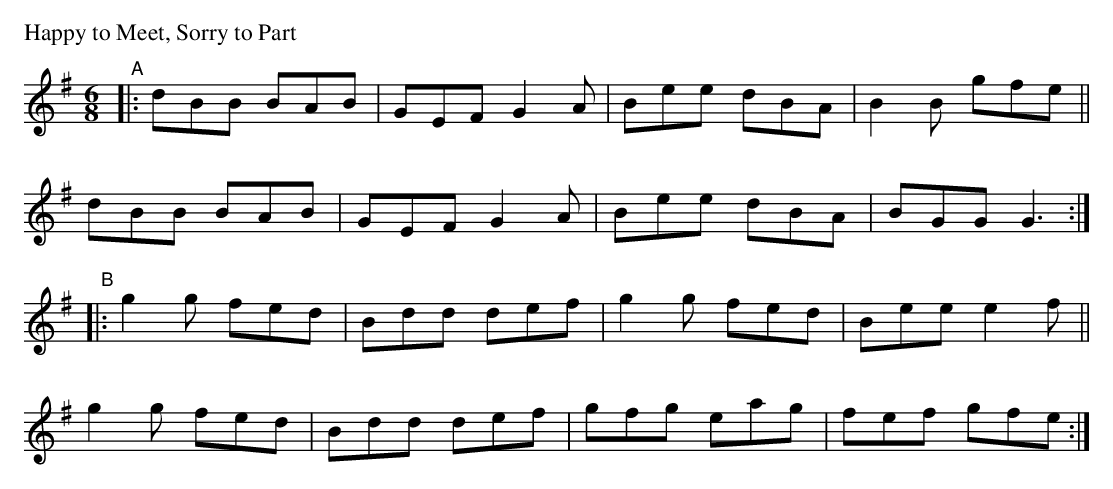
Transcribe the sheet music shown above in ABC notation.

X:1
P: Happy to Meet, Sorry to Part
M: 6/8
L: 1/8
K: G
"^A"|:\
dBB BAB | GEF G2A | Bee dBA | B2B gfe ||
dBB BAB | GEF G2A | Bee dBA | BGG G3 :|
"^B"|:\
g2g fed | Bdd def | g2g fed | Bee e2f ||
g2g fed | Bdd def | gfg eag | fef gfe :|
